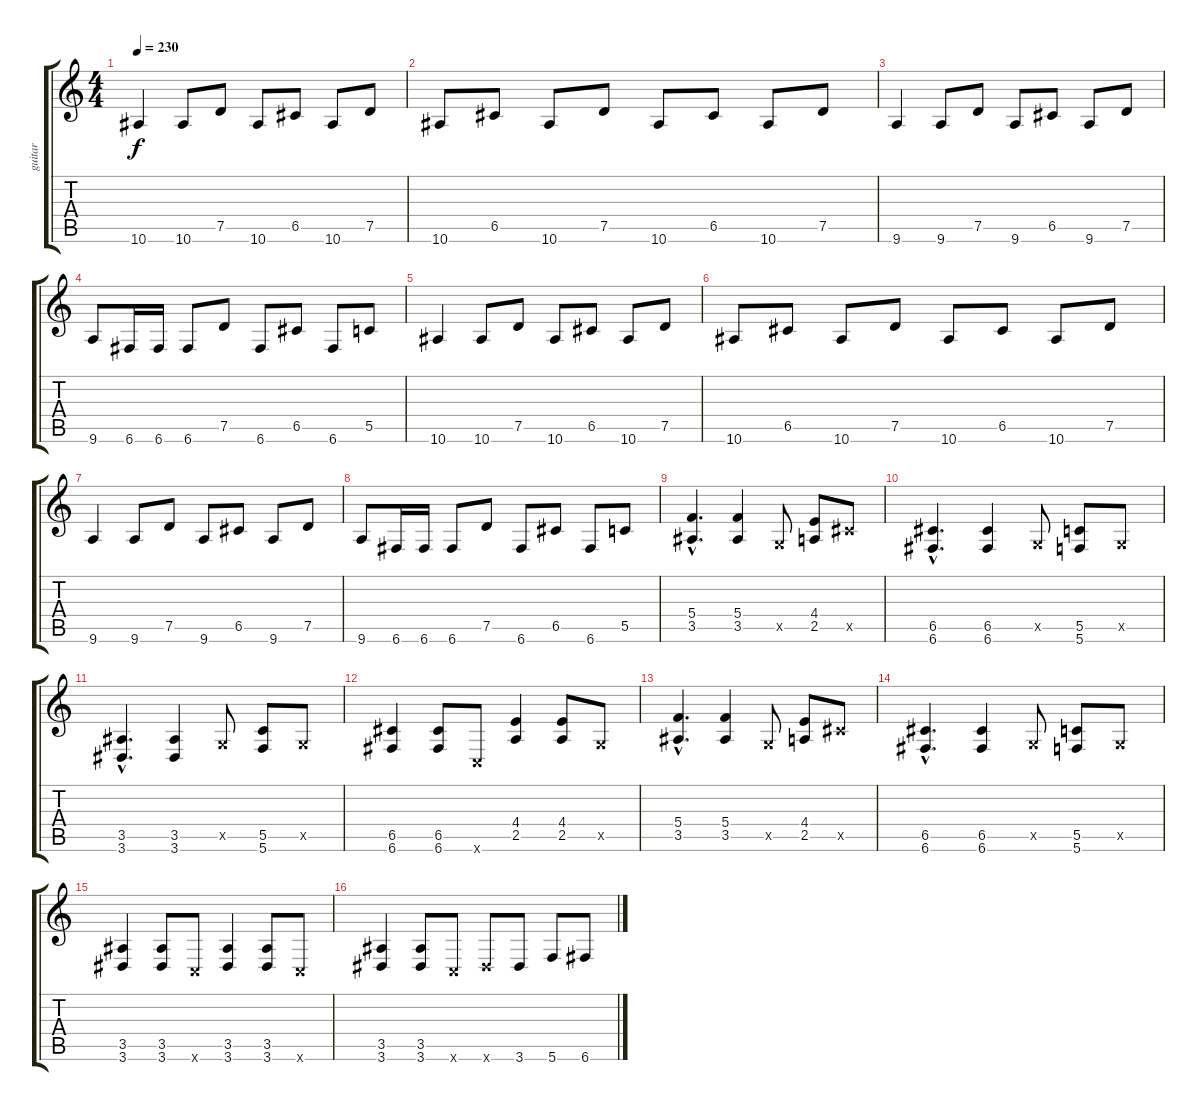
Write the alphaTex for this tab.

\track ("guitar" "guitar") {instrument distortionguitar}
\staff {score tabs}
\tuning (D4 A3 F3 C3 G2 C2) {hide}
\ts (4 4)
\tempo 230
\clef g2
\ks c
10.6.4{dy f} 10.6.8 7.5.8 10.6.8 6.5.8 10.6.8 7.5.8 |
10.6.8 6.5.8 10.6.8 7.5.8 10.6.8 6.5.8 10.6.8 7.5.8 |
9.6.4 9.6.8 7.5.8 9.6.8 6.5.8 9.6.8 7.5.8 |
9.6.8 6.6.16 6.6.16 6.6.8 7.5.8 6.6.8 6.5.8 6.6.8 5.5.8 |
10.6.4 10.6.8 7.5.8 10.6.8 6.5.8 10.6.8 7.5.8 |
10.6.8 6.5.8 10.6.8 7.5.8 10.6.8 6.5.8 10.6.8 7.5.8 |
9.6.4 9.6.8 7.5.8 9.6.8 6.5.8 9.6.8 7.5.8 |
9.6.8 6.6.16 6.6.16 6.6.8 7.5.8 6.6.8 6.5.8 6.6.8 5.5.8 |
(5.4{hac} 3.5{hac}).4{d} (5.4 3.5).4 0.5{x}.8 (4.4 2.5).8 6.5{x}.8 |
(6.5{hac} 6.6{hac}).4{d} (6.5 6.6).4 0.5{x}.8 (5.5 5.6).8 0.5{x}.8 |
(3.5{hac} 3.6{hac}).4{d} (3.5 3.6).4 0.5{x}.8 (5.5 5.6).8 0.5{x}.8 |
(6.5 6.6).4 (6.5 6.6).8 0.6{x}.8 (4.4 2.5).4 (4.4 2.5).8 0.5{x}.8 |
(5.4{hac} 3.5{hac}).4{d} (5.4 3.5).4 0.5{x}.8 (4.4 2.5).8 6.5{x}.8 |
(6.5{hac} 6.6{hac}).4{d} (6.5 6.6).4 0.5{x}.8 (5.5 5.6).8 0.5{x}.8 |
(3.5 3.6).4 (3.5 3.6).8 0.6{x}.8 (3.5 3.6).4 (3.5 3.6).8 0.6{x}.8 |
(3.5 3.6).4 (3.5 3.6).8 0.6{x}.8 3.6{x}.8 3.6.8 5.6.8 6.6.8
